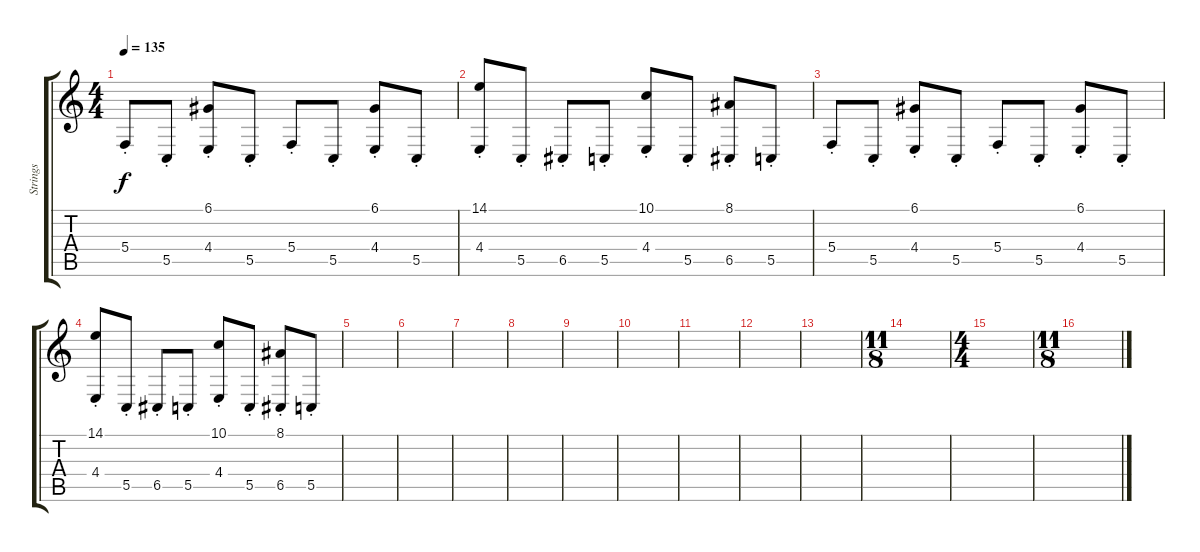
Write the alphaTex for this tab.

\track ("Strings" "Strings") {instrument pizzicatostrings}
\staff {score tabs}
\tuning (D4 A3 F3 C3 G2 C2) {hide}
\ts (4 4)
\tempo 135
\clef g2
\ks c
5.4{st}.8{dy f} 5.5{st}.8 (6.1{st} 4.4{st}).8 5.5{st}.8 5.4{st}.8 5.5{st}.8 (6.1{st} 4.4{st}).8 5.5{st}.8 |
(14.1{st} 4.4{st}).8 5.5{st}.8 6.5{st}.8 5.5{st}.8 (10.1{st} 4.4{st}).8 5.5{st}.8 (8.1{st} 6.5{st}).8 5.5{st}.8 |
5.4{st}.8 5.5{st}.8 (6.1{st} 4.4{st}).8 5.5{st}.8 5.4{st}.8 5.5{st}.8 (6.1{st} 4.4{st}).8 5.5{st}.8 |
(14.1{st} 4.4{st}).8 5.5{st}.8 6.5{st}.8 5.5{st}.8 (10.1{st} 4.4{st}).8 5.5{st}.8 (8.1{st} 6.5{st}).8 5.5{st}.8 |
|
|
|
|
|
|
|
|
|
\ts (11 8)
|
\ts (4 4)
|
\ts (11 8)
